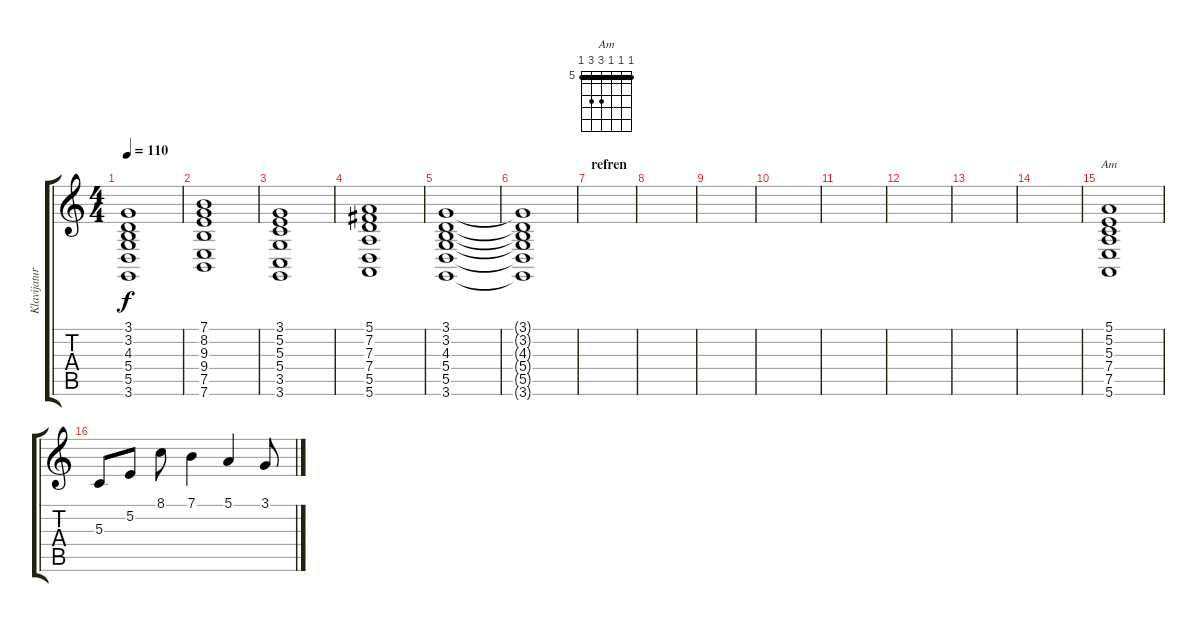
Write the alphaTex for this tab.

\track ("Klavijature 2" "Klavijatur") {instrument electricpiano1}
\staff {score tabs}
\tuning (E4 B3 G3 D3 A2 E2) {hide}
\chord ("Am" 5 5 5 7 7 5) {firstfret 5 barre 5}
\ts (4 4)
\tempo 110
\clef g2
\ks c
(3.1 3.2 4.3 5.4 5.5 3.6).1{dy f} |
(7.1 8.2 9.3 9.4 7.5 7.6).1 |
(3.1 5.2 5.3 5.4 3.5 3.6).1 |
(5.1 7.2 7.3 7.4 5.5 5.6).1 |
(3.1 3.2 4.3 5.4 5.5 3.6).1 |
(3.1{t} 3.2{t} 4.3{t} 5.4{t} 5.5{t} 3.6{t}).1 |
\section ("" "refren")
|
|
|
|
|
|
|
|
(5.1 5.2 5.3 7.4 7.5 5.6).1{ch "Am"} |
5.3.8 5.2.8 8.1.8 7.1.4 5.1.4 3.1.8
